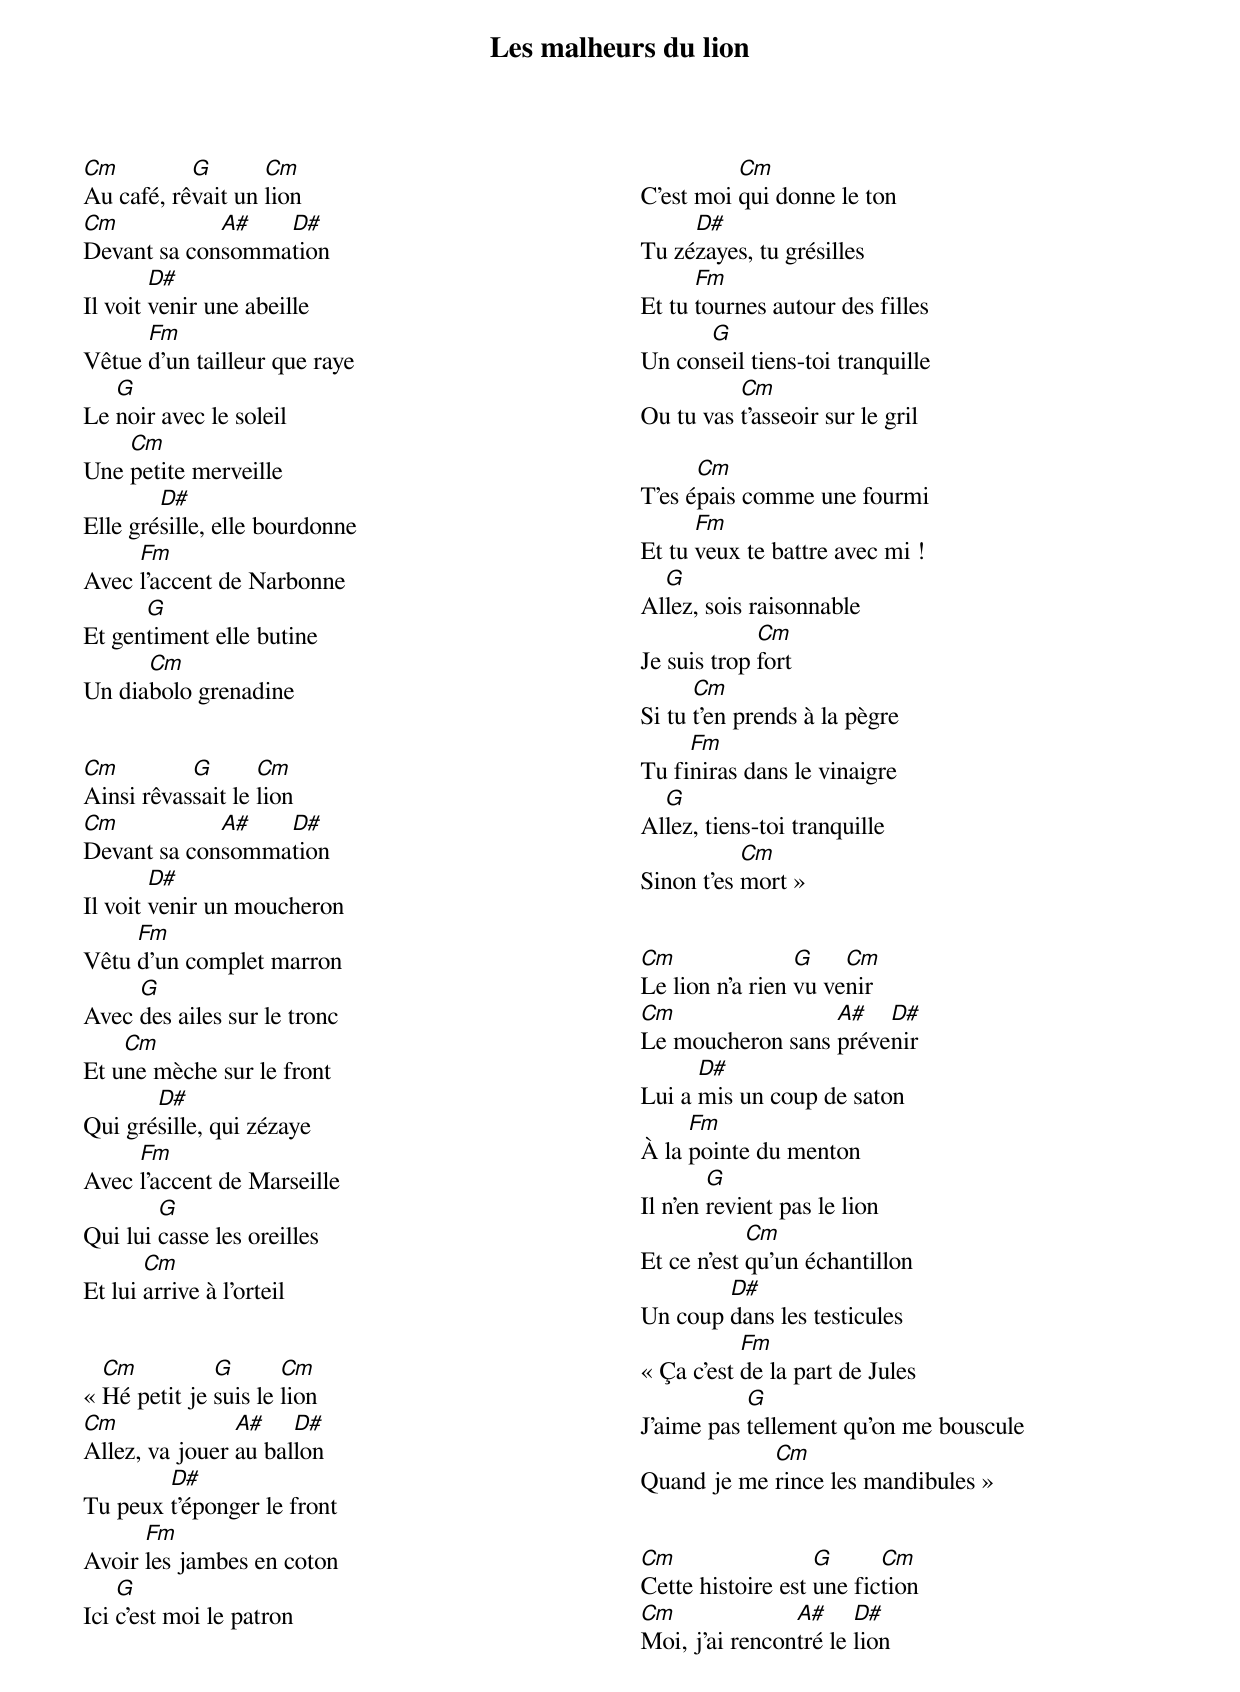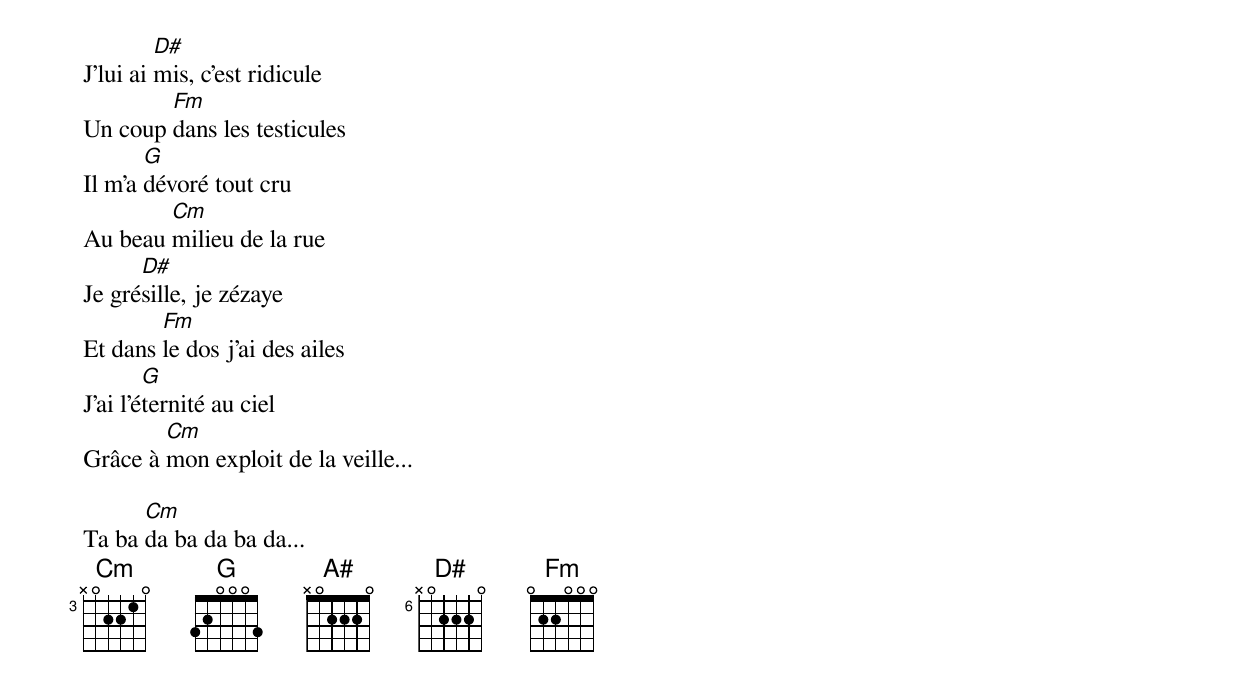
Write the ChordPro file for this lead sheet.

{title: Les malheurs du lion}
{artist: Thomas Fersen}
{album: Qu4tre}
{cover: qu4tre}
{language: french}
{columns: 2}
{define: Cm base-fret 3 frets X 0 2 2 1 0}
{define: G frets 3 2 0 0 0 3}
{define: A# base-fret 1 frets X 0 2 2 2 0}
{define: D# base-fret 6 frets X 0 2 2 2 0}
{define: Fm base-fret 1 frets 0 2 2 0 0 0}
{define: Cm frets 0 3 3 3}
{define: G frets 0 2 3 2}
{define: A# frets 2 1 0 0}
{define: D# base-fret 1 frets 2 2 2 0}
{define: Fm frets 1 0 1 3}

{start_of_chorus}
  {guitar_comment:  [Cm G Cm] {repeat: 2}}
{end_of_chorus}


[Cm]Au café, rê[G]vait un [Cm]lion
[Cm]Devant sa con[A#]somma[D#]tion
Il voit [D#]venir une abeille
Vêtue [Fm]d'un tailleur que raye
Le [G]noir avec le soleil
Une [Cm]petite merveille
Elle gré[D#]sille, elle bourdonne
Avec [Fm]l'accent de Narbonne
Et gen[G]timent elle butine
Un dia[Cm]bolo grenadine


[Cm]Ainsi rêvas[G]sait le [Cm]lion
[Cm]Devant sa con[A#]somma[D#]tion
Il voit [D#]venir un moucheron
Vêtu [Fm]d'un complet marron
Avec [G]des ailes sur le tronc
Et u[Cm]ne mèche sur le front
Qui gré[D#]sille, qui zézaye
Avec [Fm]l'accent de Marseille
Qui lui [G]casse les oreilles
Et lui [Cm]arrive à l'orteil


« [Cm]Hé petit je [G]suis le [Cm]lion
[Cm]Allez, va jouer [A#]au bal[D#]lon
Tu peux [D#]t'éponger le front
Avoir [Fm]les jambes en coton
Ici [G]c'est moi le patron
C'est moi [Cm]qui donne le ton
Tu zé[D#]zayes, tu grésilles
Et tu [Fm]tournes autour des filles
Un con[G]seil tiens-toi tranquille
Ou tu vas [Cm]t'asseoir sur le gril

{start_of_bridge}
T'es é[Cm]pais comme une fourmi
Et tu [Fm]veux te battre avec mi !
Al[G]lez, sois raisonnable
Je suis trop [Cm]fort
Si tu [Cm]t'en prends à la pègre
Tu fi[Fm]niras dans le vinaigre
Al[G]lez, tiens-toi tranquille
Sinon t'es [Cm]mort »
{end_of_bridge}


[Cm]Le lion n'a rien [G]vu ve[Cm]nir
[Cm]Le moucheron sans [A#]préve[D#]nir
Lui a [D#]mis un coup de saton
À la [Fm]pointe du menton
Il n'en [G]revient pas le lion
Et ce n'est [Cm]qu'un échantillon
Un coup [D#]dans les testicules
« Ça c'est [Fm]de la part de Jules
J'aime pas [G]tellement qu'on me bouscule
Quand je me [Cm]rince les mandibules »


[Cm]Cette histoire est [G]une fic[Cm]tion
[Cm]Moi, j'ai rencon[A#]tré le [D#]lion
J'lui ai [D#]mis, c'est ridicule
Un coup [Fm]dans les testicules
Il m'a [G]dévoré tout cru
Au beau [Cm]milieu de la rue
Je gré[D#]sille, je zézaye
Et dans [Fm]le dos j'ai des ailes
J'ai l'é[G]ternité au ciel
Grâce à [Cm]mon exploit de la veille...

{start_of_bridge}
Ta ba [Cm]da ba da ba da...
{end_of_bridge}
